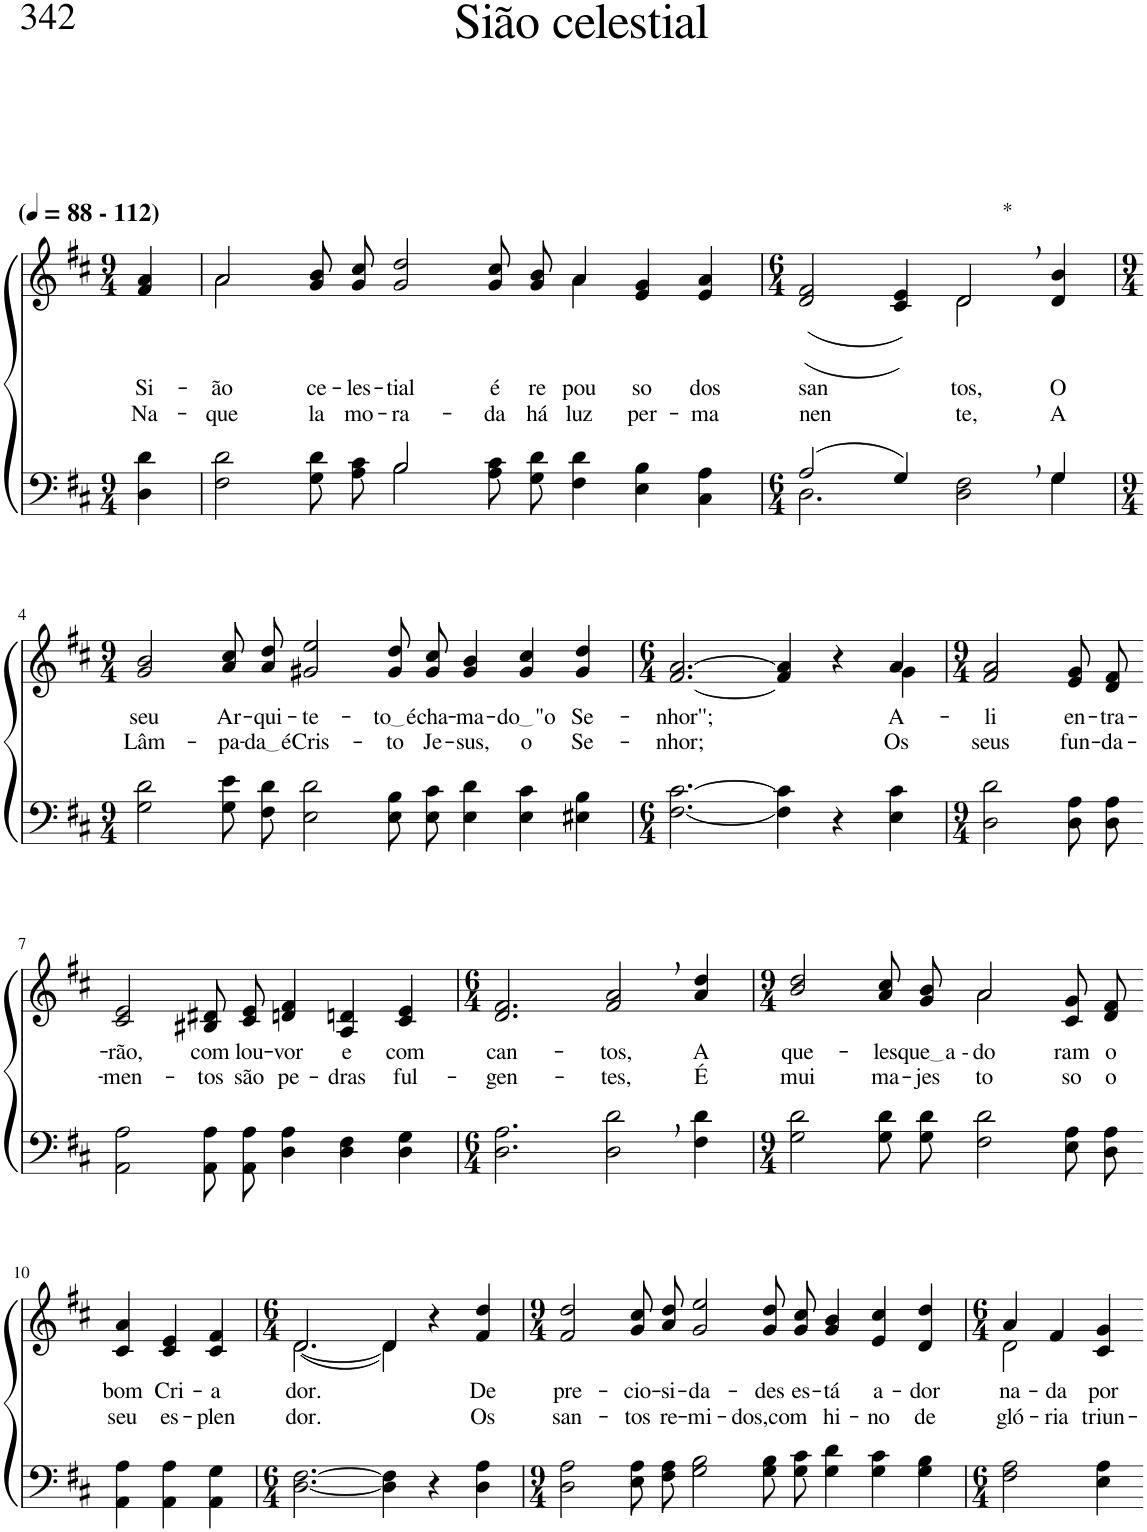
**kern	**kern	**text	**text
*part2	*part1	*part1	*part1
*staff2	*staff1	*staff1	*staff1
*I"Parte III e IV	*I"Parte I e II	*	*
*clefF4	*clefG2	*	*
*Trd1c2	*Trd1c2	*	*
*k[f#c#]	*k[f#c#]	*	*
*M9/4	*M9/4	*	*
*MM88	*MM88	*	*
=1	=1	=1	=1
!	!LO:TX:a:B:t=(	!	!
!	!LO:TX:a:B:t=- 112)	!	!
!	!	!LO:LY:b	!LO:LY:b
4D\ 4d\	4f#/ 4a/	Si-	Na-
=2	=2	=2	=2
*^	*	*	*
!	!	!	!LO:LY:b	!LO:LY:b
*	*	*^	*	*
2.ryy	2F#\ 2d\	2a\	2a/	-ão	-que-
!	!	!	!	!LO:LY:b	!LO:LY:b
.	8G\ 8d\L	1ryy	8g/ 8b/L	ce-	-la
!	!	!	!	!LO:LY:b	!LO:LY:b
.	8A\ 8c#\J	.	8g/ 8cc#/J	-les-	mo-
!	!	!	!	!LO:LY:b	!LO:LY:b
2B/	2B\	.	2g/ 2dd/	-tial	-ra-
!	!	!	!	!LO:LY:b	!LO:LY:b
1ryy	8A\ 8c#\L	.	8g/ 8cc#/L	é	-da
!	!	!	!	!LO:LY:b	!LO:LY:b
.	8G\ 8d\J	.	8g/ 8b/J	re-	há
!	!	!	!	!LO:LY:b	!LO:LY:b
.	4F#\ 4d\	4a\	4a/	-pou-	luz
!	!	!	!	!LO:LY:b	!LO:LY:b
.	4E\ 4B\	2ryy	4e/ 4g/	so	per-
!	!	!	!	!LO:LY:b	!LO:LY:b
.	4C#\ 4A\	.	4e/ 4a/	dos	-ma-
=3	=3	=3	=3	=3	=3
*M6/4	*	*M6/4	*	*	*
!	!	!	!	!LO:LY:b	!LO:LY:b
(2A/	2.D\	((2d/ 2f#/	2.ryy	-san-	-nen-
4G/)	.	4c#/ 4e/))	.	.	.
!	!	!LO:TX:a:t=*	!	!	!
!	!	!	!	!LO:LY:b	!LO:LY:b
2ryy	2D\ 2F#\	2d,/	2d\	-tos,	-te,
!	!	!	!	!LO:LY:b	!LO:LY:b
4G/	4G\	4d/ 4b/	4ryy	O	A
*v	*v	*	*	*	*
*	*v	*v	*	*
!!LO:LB:g=z
=4	=4	=4	=4
*M9/4	*M9/4	*	*
*^	*^	*	*
!	!	!	!	!LO:LY:b	!LO:LY:b
*v	*v	*	*	*	*
*	*v	*v	*	*
2G\ 2d\	2g/ 2b/	seu	Lâm-
!	!	!LO:LY:b	!LO:LY:b
8G\ 8e\L	8a\ 8cc#\L	Ar-	-pa-
!	!	!LO:LY:b	!LO:LY:b
8F#\ 8d\J	8a\ 8dd\J	-qui-	da é
!	!	!LO:LY:b	!LO:LY:b
2E\ 2d\	2g#X/ 2ee/	-te-	Cris-
!	!	!LO:LY:b	!LO:LY:b
8E\ 8B\L	8g#/ 8dd/L	to é	-to
!	!	!LO:LY:b	!LO:LY:b
8E\ 8c#\J	8g#/ 8cc#/J	cha-	Je-
!	!	!LO:LY:b	!LO:LY:b
4E\ 4d\	4g#/ 4b/	-ma-	-sus,
!	!	!LO:LY:b	!LO:LY:b
4E\ 4c#\	4g#/ 4cc#/	do "o	o
!	!	!LO:LY:b	!LO:LY:b
4E#X\ 4B\	4g#/ 4dd/	Se-	Se-
=5	=5	=5	=5
*M6/4	*M6/4	*	*
!	!	!LO:LY:b	!LO:LY:b
*	*^	*	*
[2.F#\ [2.c#\	[2.f#/ [2.a/	4ryy	-nhor'';	-nhor;
*	*v	*v	*	*
4F#\] 4c#\]	4f#/] 4a/]	.	.
4r	4r	.	.
*	*^	*	*
!	!	!	!LO:LY:b	!LO:LY:b
4E\ 4c#\	4a/	4g\	-A-	Os
*	*v	*v	*	*
=6	=6	=6	=6
*M9/4	*M9/4	*	*
*	*^	*	*
!	!	!	!LO:LY:b	!LO:LY:b
*	*v	*v	*	*
2D\ 2d\	2f#/ 2a/	-li	seus
!	!	!LO:LY:b	!LO:LY:b
8D\ 8A\L	8e/ 8g/L	en-	fun-
!	!	!LO:LY:b	!LO:LY:b
8D\ 8A\J	8d/ 8f#/J	-tra-	-da-
!!LO:LB:g=z
=7-	=7-	=7-	=7-
!	!	!LO:LY:b	!LO:LY:b
2AA\ 2A\	2c#/ 2e/	-rão,	-men-
!	!	!LO:LY:b	!LO:LY:b
8AA\ 8A\L	8B#X/ 8d#X/L	com	-tos
!	!	!LO:LY:b	!LO:LY:b
8AA\ 8A\J	8c#/ 8e/J	lou-	são
!	!	!LO:LY:b	!LO:LY:b
4D\ 4A\	4dn/ 4f#/	-vor	pe-
!	!	!LO:LY:b	!LO:LY:b
4D\ 4F#\	4A/ 4dn/	e	-dras
!	!	!LO:LY:b	!LO:LY:b
4D\ 4G\	4c#/ 4e/	com	ful-
=8	=8	=8	=8
*M6/4	*M6/4	*	*
!	!	!LO:LY:b	!LO:LY:b
2.D\ 2.A\	2.d/ 2.f#/	can-	-gen-
!	!	!LO:LY:b	!LO:LY:b
2D\, 2d\,	2f#/, 2a/,	-tos,	-tes,
!	!	!LO:LY:b	!LO:LY:b
4F#\ 4d\	4a/ 4dd/	A-	É
=9	=9	=9	=9
*M9/4	*M9/4	*	*
*	*^	*	*
!	!	!	!LO:LY:b	!LO:LY:b
2G\ 2d\	2.ryy	2b/ 2dd/	-que-	mui
!	!	!	!LO:LY:b	!LO:LY:b
8G\ 8d\L	.	8a/ 8cc#/L	-les	ma-
!	!	!	!LO:LY:b	!LO:LY:b
8G\ 8d\J	.	8g/ 8b/J	que a -	-jes-
!	!	!	!LO:LY:b	!LO:LY:b
2F#\ 2d\	2a\	2a/	-do-	-to-
!	!	!	!LO:LY:b	!LO:LY:b
8E\ 8A\L	4ryy	8c#/ 8g/L	-ram	-so
!	!	!	!LO:LY:b	!LO:LY:b
8D\ 8A\J	.	8d/ 8f#/J	o	o
!!LO:LB:g=z
=10-	=10-	=10-	=10-	=10-
!	!	!	!LO:LY:b	!LO:LY:b
*	*v	*v	*	*
4AA\ 4A\	4c#/ 4a/	bom	seu
!	!	!LO:LY:b	!LO:LY:b
4AA\ 4A\	4c#/ 4e/	Cri-	es-
!	!	!LO:LY:b	!LO:LY:b
4AA\ 4G\	4c#/ 4f#/	-a-	-plen-
=11	=11	=11	=11
*M6/4	*M6/4	*	*
*	*^	*	*
!	!	!	!LO:LY:b	!LO:LY:b
[2.D\ [2.F#\	(2.d/	[2.d\	dor.	-dor.
4D\] 4F#\]	4d/	4d\])	.	.
4r	4r	2ryy	.	.
!	!	!	!LO:LY:b	!LO:LY:b
4D\ 4A\	4f#/ 4dd/	.	De	Os
*	*v	*v	*	*
=12	=12	=12	=12
*M9/4	*M9/4	*	*
!	!	!LO:LY:b	!LO:LY:b
2D\ 2A\	2f#/ 2dd/	pre-	san-
!	!	!LO:LY:b	!LO:LY:b
8E\ 8A\L	8g\ 8cc#\L	-cio-	-tos
!	!	!LO:LY:b	!LO:LY:b
8F#\ 8A\J	8a\ 8dd\J	-si-	re-
!	!	!LO:LY:b	!LO:LY:b
2G\ 2B\	2g/ 2ee/	-da-	-mi-
!	!	!LO:LY:b	!LO:LY:b
8G\ 8B\L	8g/ 8dd/L	-des	-dos,com
!	!	!LO:LY:b	!
8G\ 8c#\J	8g/ 8cc#/J	es-	.
!	!	!LO:LY:b	!LO:LY:b
4G\ 4d\	4g/ 4b/	-tá	hi-
!	!	!LO:LY:b	!LO:LY:b
4G\ 4c#\	4e/ 4cc#/	a-	-no
!	!	!LO:LY:b	!LO:LY:b
4G\ 4B\	4d/ 4dd/	-dor-	de
=13	=13	=13	=13
*M6/4	*M6/4	*	*
*	*^	*	*
!	!	!	!LO:LY:b	!LO:LY:b
2F#\ 2A\	4a/	2d\	-na-	gló-
!	!	!	!LO:LY:b	!LO:LY:b
.	4f#/	.	-da	-ria
!	!	!	!LO:LY:b	!LO:LY:b
4E\ 4A\	4c#/ 4g/	4ryy	por	triun-
*	*v	*v	*	*
=-	=-	=-	=-
*-	*-	*-	*-
